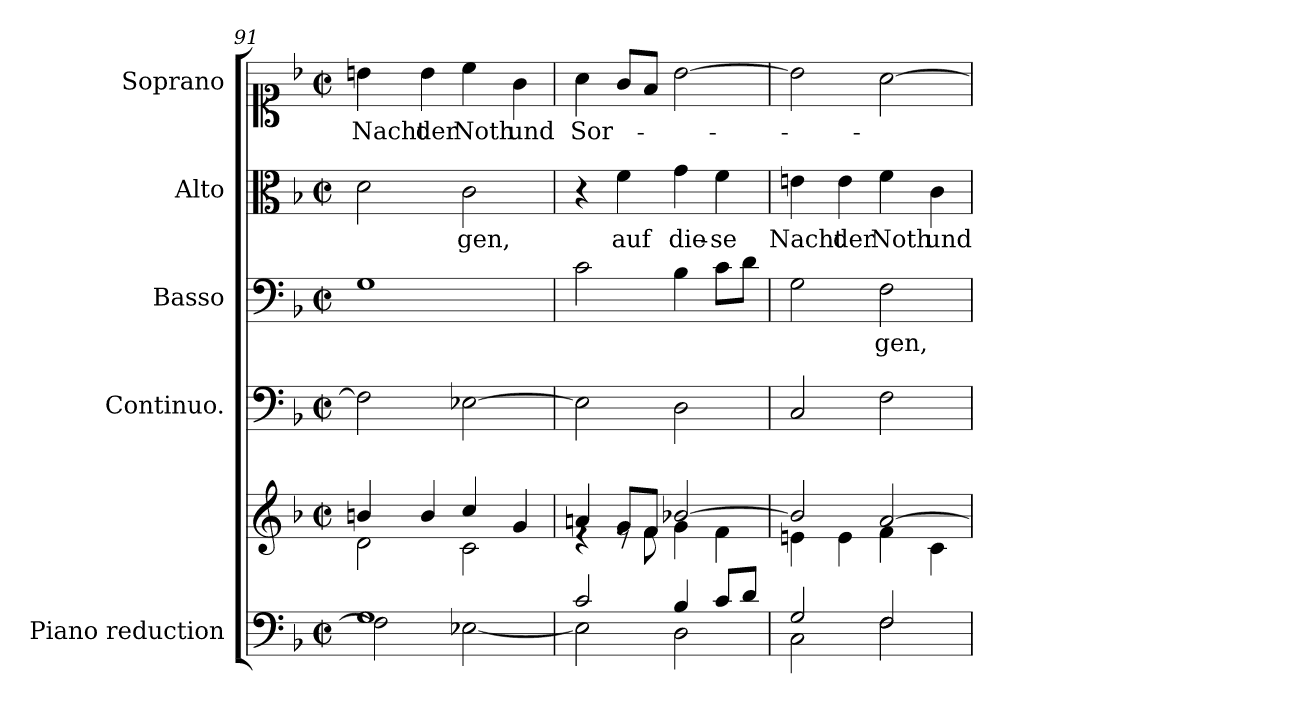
**kern	**kern	**kern	**kern	**text	**kern	**text	**kern	**text
*part5	*part5	*part4	*part3	*part3	*part2	*part2	*part1	*part1
*staff6	*staff5	*staff4	*staff3	*staff3	*staff2	*staff2	*staff1	*staff1
*I"Piano reduction	*	*I"Continuo.	*I"Basso	*	*I"Alto	*	*I"Soprano	*
*I'Pno	*	*	*	*	*	*	*	*
*clefF4	*clefG2	*clefF4	*clefF4	*	*clefC3	*	*clefC1	*
*k[b-]	*k[b-]	*k[b-]	*k[b-]	*	*k[b-]	*	*k[b-]	*
*F:	*F:	*F:	*F:	*	*F:	*	*F:	*
*M2/2	*M2/2	*M2/2	*M2/2	*	*M2/2	*	*M2/2	*
*met(c|)	*met(c|)	*met(c|)	*met(c|)	*	*met(c|)	*	*met(c|)	*
=91	=91	=91	=91	=91	=91	=91	=91	=91
*^	*^	*	*	*	*	*	*	*
!	!	!	!	!	!	!	!	!	!	!LO:LY:b
1G	2F\]	4bn/	2d\	2F\]	1G	.	2d\	.	4bn\	Nacht
!	!	!	!	!	!	!	!	!	!	!LO:LY:b
.	.	4b/	.	.	.	.	.	.	4b\	der
!	!	!	!	!	!	!	!	!LO:LY:b	!	!LO:LY:b
.	[2E-X\	4cc/	2c\	[2E-X\	.	.	2c\	-gen,	4cc\	Noth
!	!	!	!	!	!	!	!	!	!	!LO:LY:b
.	.	4g/	.	.	.	.	.	.	4g\	und
=92	=92	=92	=92	=92	=92	=92	=92	=92	=92	=92
!	!	!	!	!	!	!	!	!	!	!LO:LY:b
2c/	2E-\]	4an/	4re	2E-\]	2c\	.	4r	.	4a\	Sor-
!	!	!	!	!	!	!	!	!LO:LY:b	!	!
.	.	8g/L	8re	.	.	.	4f\	auf	8g/L	.
.	.	8f/J	8f\	.	.	.	.	.	8f/J	.
!	!	!	!	!	!	!	!	!LO:LY:b	!	!
4B-/	2D\	[2b-X/	4g\	2D\	4B-\	.	4g\	die-	[2b-\	.
!	!	!	!	!	!	!	!	!LO:LY:b	!	!
8c/L	.	.	4f\	.	8c\L	.	4f\	-se	.	.
8d/J	.	.	.	.	8d\J	.	.	.	.	.
=93	=93	=93	=93	=93	=93	=93	=93	=93	=93	=93
!	!	!	!	!	!	!	!	!LO:LY:b	!	!
2G/	2C\	2b-/]	4en\	2C/	2G\	.	4en\	Nacht	2b-\]	.
!	!	!	!	!	!	!	!	!LO:LY:b	!	!
.	.	.	4e\	.	.	.	4e\	der	.	.
!	!	!	!	!	!	!LO:LY:b	!	!LO:LY:b	!	!
2F/	2F\	[2a/	4f\	2F\	2F\	-gen,	4f\	Noth	[2a\	.
!	!	!	!	!	!	!	!	!LO:LY:b	!	!
.	.	.	4c\	.	.	.	4c\	und	.	.
*v	*v	*	*	*	*	*	*	*	*	*
*	*v	*v	*	*	*	*	*	*	*
=	=	=	=	=	=	=	=	=
*-	*-	*-	*-	*-	*-	*-	*-	*-
